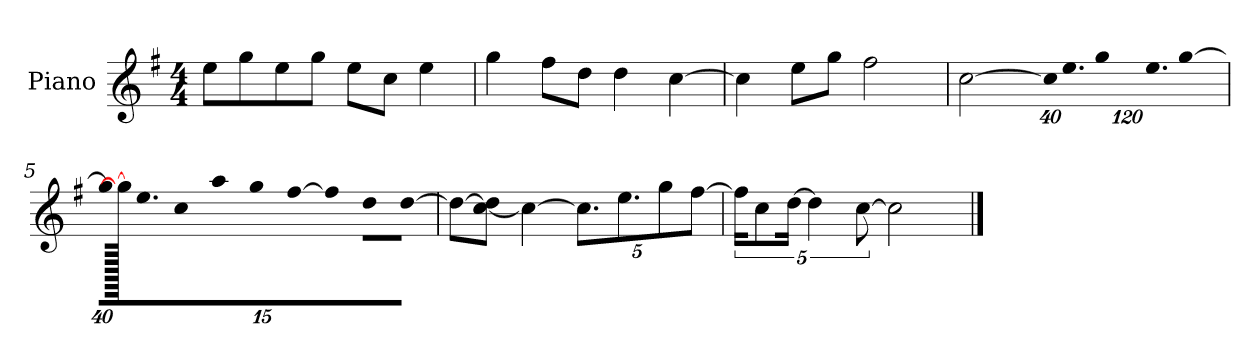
**kern
*part1
*staff1
*I"Piano
*I'P-no
*clefG2
*k[f#]
*M4/4
*MM90
=1
8ee\L
8gg\
8ee\
8gg\J
8ee\L
8cc\J
4ee\
=2
4gg\
8ff#\L
8dd\J
4dd\
[4cc\
=3
4cc\]
8ee\L
8gg\J
2ff#\
=4
[2cc\
*Xbrackettup
!LO:N:vis=32
640%23cc\KLL]
!LO:N:vis=16.
960%103ee\J
!LO:N:vis=8
960%137gg\
!LO:N:vis=16.
960%103ee\L
[384%41gg\J
=5
!LO:N:vis=32
640%23gg\KLL]
1920gg\_
!LO:N:vis=16.
960%103ee\J
!LO:N:vis=8
960%137cc\
!LO:N:vis=8
960%137aa\
!LO:N:vis=16
1920%137gg\Jk
[640%23ff#\
640%169ff#\]
10dd\L
[10dd\J
!!LO:LB:g=z
=6
8dd\L_
[8cc\ 8dd\]J
4cc\_
10.cc\L]
10.ee\
10gg\
[10ff#\J
=7
*brackettup
20ff#\KL]
10cc\
[20dd\Jk
5dd\]
[10cc\
2cc\]
==
*-
